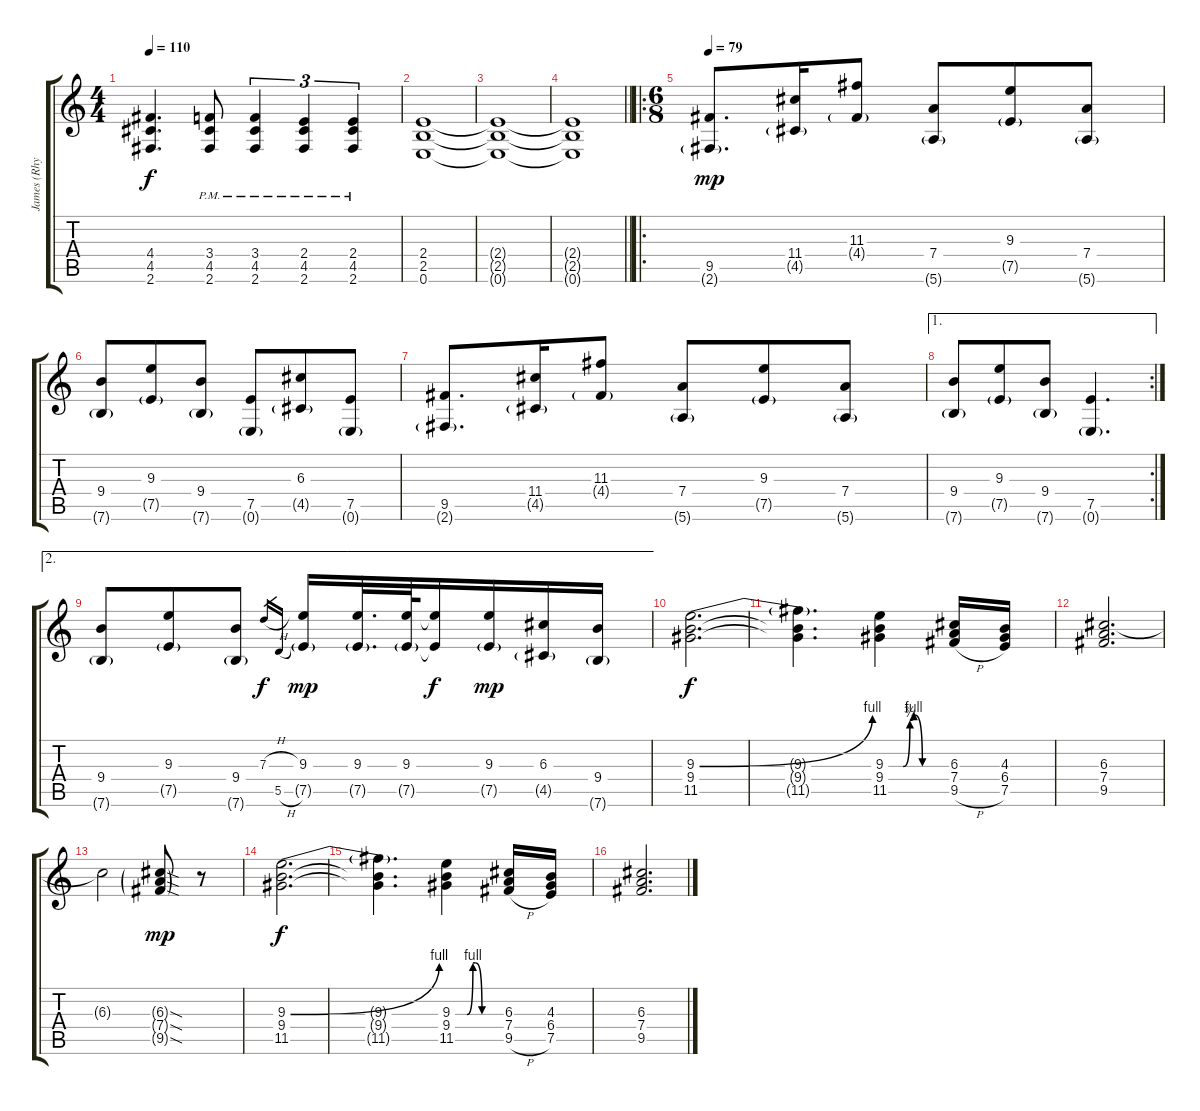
\track ("James (Rhythm Guitar)" "James (Rhy") {instrument distortionguitar}
\staff {score tabs}
\tuning (E4 B3 G3 D3 A2 E2) {hide}
\ts (4 4)
\tempo 110
\clef g2
\ks c
(4.4 4.5 2.6).4{d dy f} (3.4{pm} 4.5{pm} 2.6{pm}).8 (3.4{pm} 4.5{pm} 2.6{pm}).4{tu (3 2)} (2.4{pm} 4.5{pm} 2.6{pm}).4{tu (3 2)} (2.4{pm} 4.5{pm} 2.6{pm}).4{tu (3 2)} |
(2.4 2.5 0.6).1 |
(2.4{t} 2.5{t} 0.6{t}).1 |
\barLineRight lightlight
(2.4{t} 2.5{t} 0.6{t}).1 |
\ro
\ts (6 8)
\tempo 79
(9.5 2.6{g}).8{d dy mp volume 0} (11.4 4.5{g}).16 (11.3 4.4{g}).8 (7.4 5.6{g}).8 (9.3 7.5{g}).8 (7.4 5.6{g}).8 |
(9.4 7.6{g}).8 (9.3 7.5{g}).8 (9.4 7.6{g}).8 (7.5 0.6{g}).8 (6.3 4.5{g}).8 (7.5 0.6{g}).8 |
(9.5 2.6{g}).8{d} (11.4 4.5{g}).16 (11.3 4.4{g}).8 (7.4 5.6{g}).8 (9.3 7.5{g}).8 (7.4 5.6{g}).8 |
\ae 1
\rc 2
(9.4 7.6{g}).8 (9.3 7.5{g}).8 (9.4 7.6{g}).8 (7.5 0.6{g}).4{d} |
\ae 2
(9.4 7.6{g}).8 (9.3 7.5{g}).8 (9.4 7.6{g}).8 7.3{h}.16{gr dy f} 5.5{h}.16{gr} (9.3 7.5{g}).16{dy mp} (9.3 7.5{g}).32{d} (9.3 7.5{g}).64 (9.3{t} 7.5{t}).16{dy f} (9.3 7.5{g}).16{dy mp} (6.3 4.5{g}).16 (9.4 7.6{g}).16 |
(9.3{be (bend 0 0 60 4)} 9.4 11.5).2{d dy f volume 0} |
(9.3{t} 9.4{t} 11.5{t}).4{d} (9.3{be (custom 0 0 15 0 22 3 26 4 35 0 60 0)} 9.4 11.5).4 (6.3 7.4 9.5{h}).16 (4.3 6.4 7.5).16 |
(6.3 7.4 9.5).2{d} |
6.3{t}.2 (6.3{sod g} 7.4{sod g} 9.5{sod g}).8{dy mp} r.8 |
(9.3{be (bend 0 0 60 4)} 9.4 11.5).2{d dy f} |
(9.3{t} 9.4{t} 11.5{t}).4{d} (9.3{be (custom 0 0 15 0 23 4 26 4 35 0 60 0)} 9.4 11.5).4 (6.3 7.4 9.5{h}).16 (4.3 6.4 7.5).16 |
(6.3 7.4 9.5).2{d}
